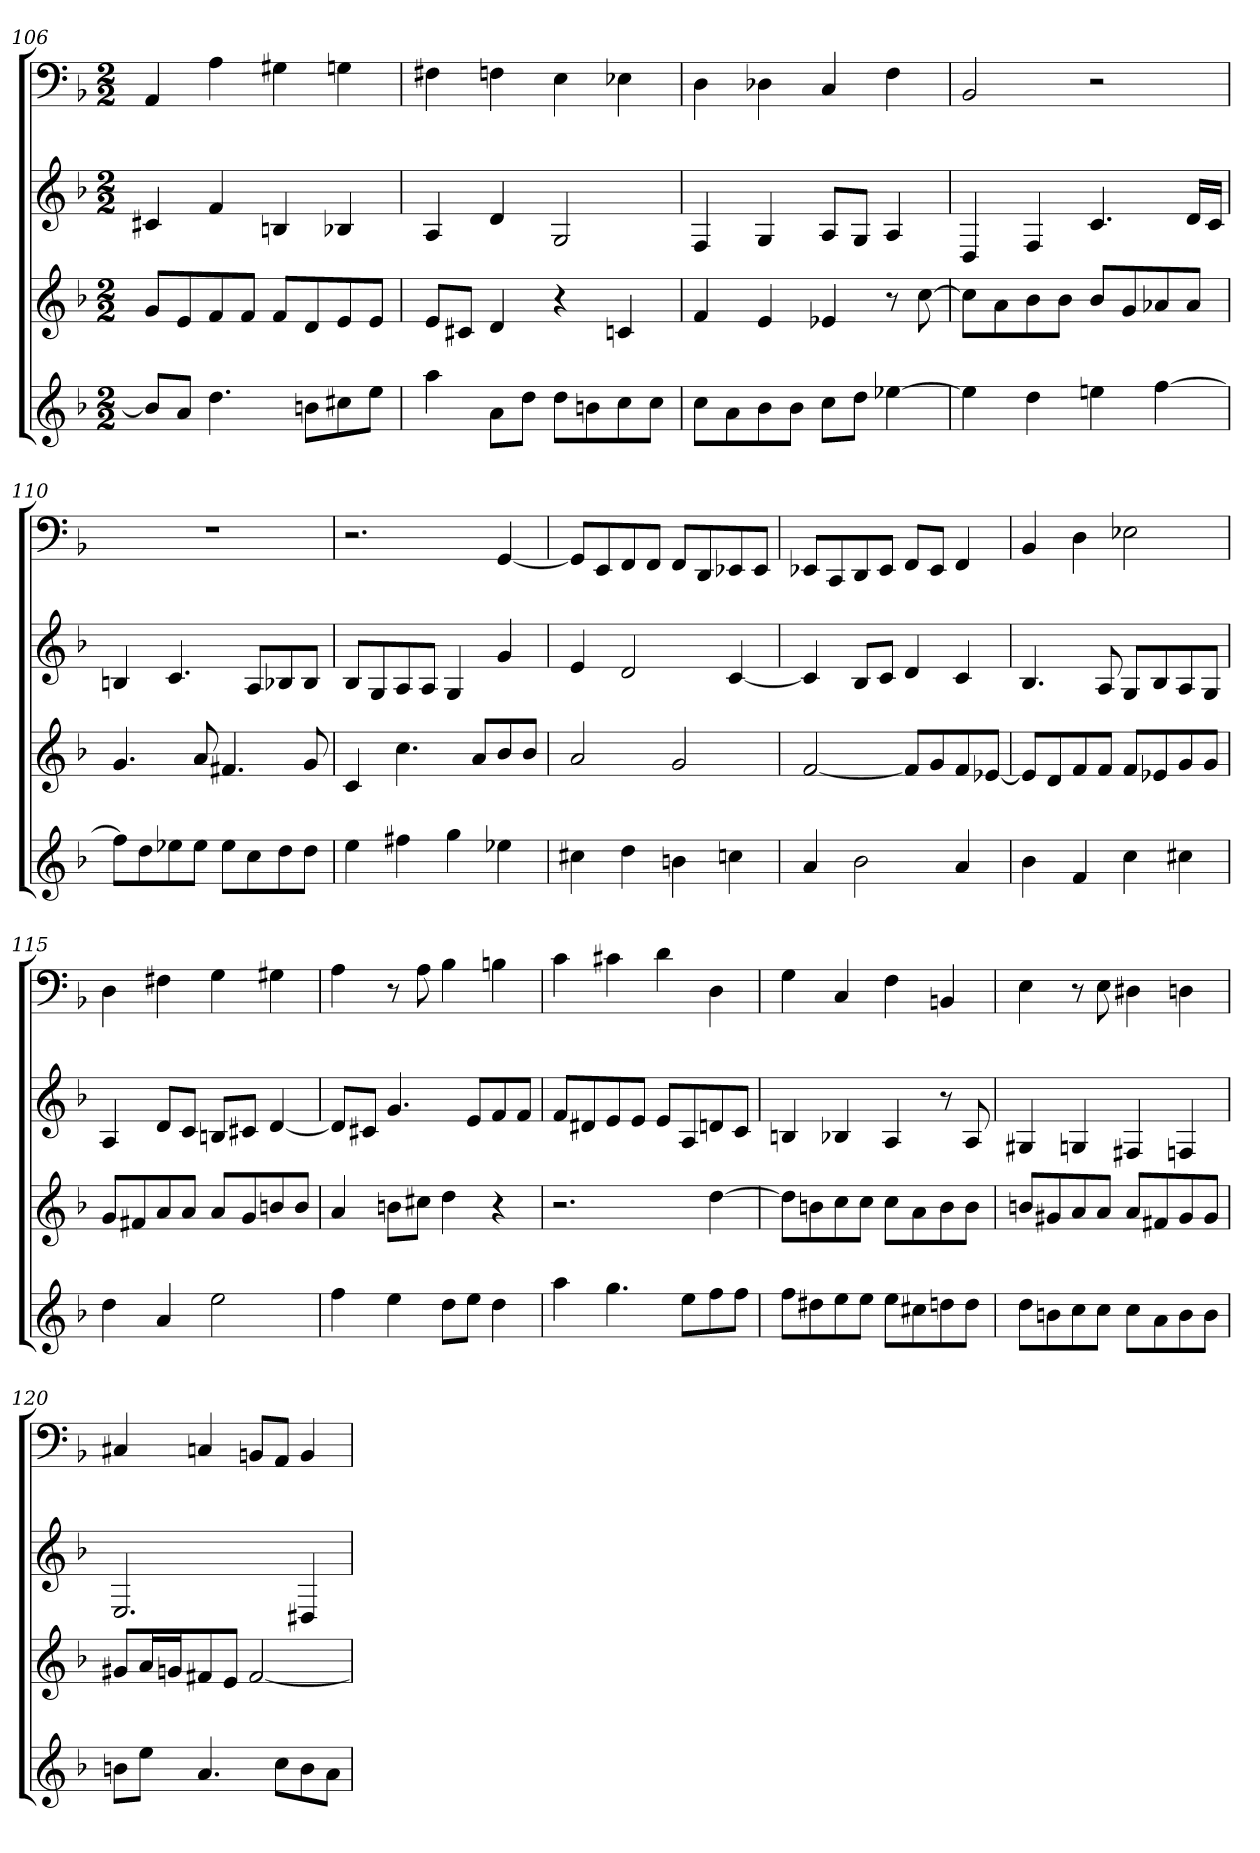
**kern	**kern	**kern	**kern
*part4	*part3	*part2	*part1
*staff4	*staff3	*staff2	*staff1
*k[b-]	*k[b-]	*k[b-]	*k[b-]
*d:	*d:	*d:	*d:
*M2/2	*M2/2	*M2/2	*M2/2
=106	=106	=106	=106
8b-L]	8gL	4c#X	4AA
8aJ	8e	.	.
4.dd	8f	4f	4A
.	8fJ	.	.
.	8fL	4Bn	4G#X
8bnL	8d	.	.
8cc#X	8e	4B-X	4Gn
8eeJ	8eJ	.	.
=107	=107	=107	=107
4aa	8eL	4A	4F#X
.	8c#XJ	.	.
8aL	4d	4d	4Fn
8ddJ	.	.	.
8ddL	4r	2G	4E
8bn	.	.	.
8cc	4cn	.	4E-X
8ccJ	.	.	.
=108	=108	=108	=108
8ccL	4f	4F	4D
8a	.	.	.
8b-	4e	4G	4D-X
8b-J	.	.	.
8ccL	4e-X	8AL	4C
8ddJ	.	8GJ	.
[4ee-X	8r	4A	4F
.	[8cc	.	.
=109	=109	=109	=109
4ee-]	8ccL]	4D	2BB-
.	8a	.	.
4dd	8b-	4F	.
.	8b-J	.	.
4een	8b-L	4.c	2r
.	8g	.	.
[4ff	8a-X	.	.
.	8a-J	16dLL	.
.	.	16cJJ	.
=110	=110	=110	=110
8ffL]	4.g	4Bn	1r
8dd	.	.	.
8ee-X	.	4.c	.
8ee-J	8a	.	.
8ee-L	4.f#X	.	.
8cc	.	8AL	.
8dd	.	8B-X	.
8ddJ	8g	8B-J	.
=111	=111	=111	=111
4ee	4c	8B-L	2.r
.	.	8G	.
4ff#X	4.cc	8A	.
.	.	8AJ	.
4gg	.	4G	.
.	8aL	.	.
4ee-X	8b-	4g	[4GG
.	8b-J	.	.
=112	=112	=112	=112
4cc#X	2a	4e	8GGL]
.	.	.	8EE
4dd	.	2d	8FF
.	.	.	8FFJ
4bn	2g	.	8FFL
.	.	.	8DD
4ccn	.	[4c	8EE-X
.	.	.	8EE-J
=113	=113	=113	=113
4a	[2f	4c]	8EE-XL
.	.	.	8CC
2b-	.	8B-L	8DD
.	.	8cJ	8EE-J
.	8fL]	4d	8FFL
.	8g	.	8EE-J
4a	8f	4c	4FF
.	[8e-XJ	.	.
=114	=114	=114	=114
4b-	8e-L]	4.B-	4BB-
.	8d	.	.
4f	8f	.	4D
.	8fJ	8A	.
4cc	8fL	8GL	2E-X
.	8e-X	8B-	.
4cc#X	8g	8A	.
.	8gJ	8GJ	.
=115	=115	=115	=115
4dd	8gL	4A	4D
.	8f#X	.	.
4a	8a	8dL	4F#X
.	8aJ	8cJ	.
2ee	8aL	8BnL	4G
.	8g	8c#XJ	.
.	8bn	[4d	4G#X
.	8bJ	.	.
=116	=116	=116	=116
4ff	4a	8dL]	4A
.	.	8c#XJ	.
4ee	8bnL	4.g	8r
.	8cc#XJ	.	8A
8ddL	4dd	.	4B-
8eeJ	.	8eL	.
4dd	4r	8f	4Bn
.	.	8fJ	.
=117	=117	=117	=117
4aa	2.r	8fL	4c
.	.	8d#X	.
4.gg	.	8e	4c#X
.	.	8eJ	.
.	.	8eL	4d
8eeL	.	8A	.
8ff	[4dd	8dn	4D
8ffJ	.	8cJ	.
=118	=118	=118	=118
8ffL	8ddL]	4Bn	4G
8dd#X	8bn	.	.
8ee	8cc	4B-X	4C
8eeJ	8ccJ	.	.
8eeL	8ccL	4A	4F
8cc#X	8a	.	.
8ddn	8b	8r	4BBn
8ddJ	8bJ	8A	.
=119	=119	=119	=119
8ddL	8bnL	4G#X	4E
8bn	8g#X	.	.
8cc	8a	4Gn	8r
8ccJ	8aJ	.	8E
8ccL	8aL	4F#X	4D#X
8a	8f#X	.	.
8b	8g#	4Fn	4Dn
8bJ	8g#J	.	.
=120	=120	=120	=120
8bnL	8g#XL	2.E	4C#X
8eeJ	16aL	.	.
.	16gnJ	.	.
4.a	8f#X	.	4Cn
.	8eJ	.	.
.	[2f#	.	8BBnL
8ccL	.	.	8AAJ
8b	.	4D#X	4BB
8aJ	.	.	.
=	=	=	=
*-	*-	*-	*-
